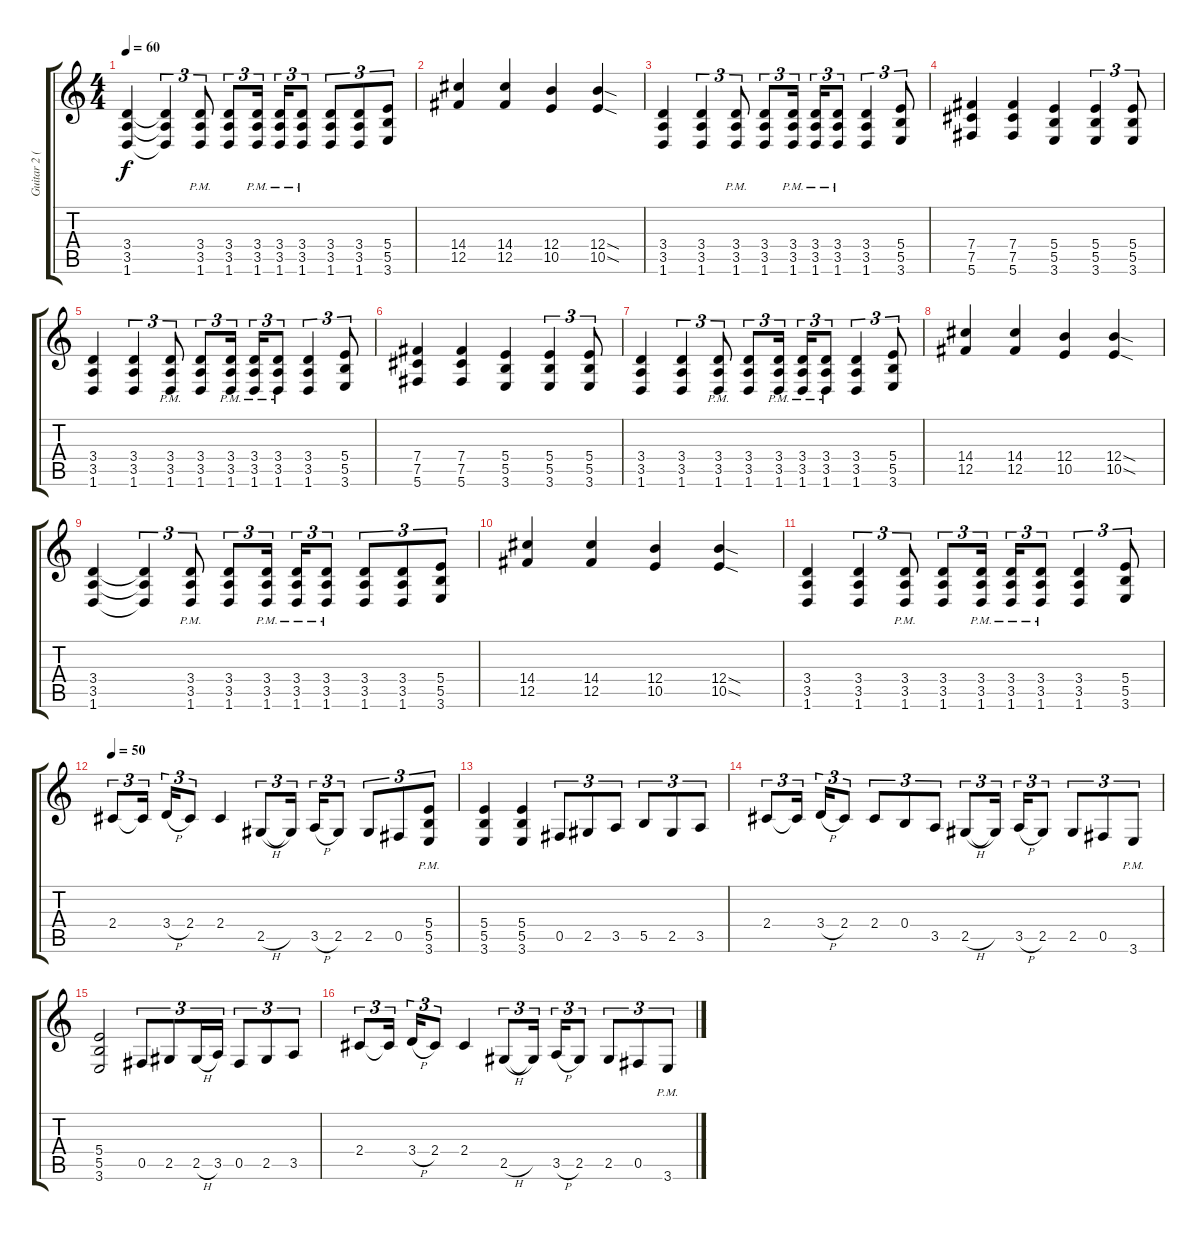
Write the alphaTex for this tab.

\track ("Guitar 2 (Distortion)" "Guitar 2 (") {instrument distortionguitar}
\staff {score tabs}
\tuning (Db4 Ab3 E3 B2 Gb2 Db2) {hide}
\ts (4 4)
\tempo 60
\clef g2
\ks c
(3.4 3.5 1.6).4{dy f} (3.4{t} 3.5{t} 1.6{t}).4{tu (3 2)} (3.4{pm} 3.5{pm} 1.6{pm}).8{tu (3 2)} (3.4 3.5 1.6).8{tu (3 2)} (3.4{pm} 3.5{pm} 1.6{pm}).16{tu (3 2)} (3.4{pm} 3.5{pm} 1.6{pm}).16{tu (3 2)} (3.4{pm} 3.5{pm} 1.6{pm}).8{tu (3 2)} (3.4 3.5 1.6).8{tu (3 2)} (3.4 3.5 1.6).8{tu (3 2)} (5.4 5.5 3.6).8{tu (3 2)} |
(14.4 12.5).4 (14.4 12.5).4 (12.4 10.5).4 (12.4{sod} 10.5{sod}).4 |
(3.4 3.5 1.6).4 (3.4 3.5 1.6).4{tu (3 2)} (3.4{pm} 3.5{pm} 1.6{pm}).8{tu (3 2)} (3.4 3.5 1.6).8{tu (3 2)} (3.4{pm} 3.5{pm} 1.6{pm}).16{tu (3 2)} (3.4{pm} 3.5{pm} 1.6{pm}).16{tu (3 2)} (3.4{pm} 3.5{pm} 1.6{pm}).8{tu (3 2)} (3.4 3.5 1.6).4{tu (3 2)} (5.4 5.5 3.6).8{tu (3 2)} |
(7.4 7.5 5.6).4 (7.4 7.5 5.6).4 (5.4 5.5 3.6).4 (5.4 5.5 3.6).4{tu (3 2)} (5.4 5.5 3.6).8{tu (3 2)} |
(3.4 3.5 1.6).4 (3.4 3.5 1.6).4{tu (3 2)} (3.4{pm} 3.5{pm} 1.6{pm}).8{tu (3 2)} (3.4 3.5 1.6).8{tu (3 2)} (3.4{pm} 3.5{pm} 1.6{pm}).16{tu (3 2)} (3.4{pm} 3.5{pm} 1.6{pm}).16{tu (3 2)} (3.4{pm} 3.5{pm} 1.6{pm}).8{tu (3 2)} (3.4 3.5 1.6).4{tu (3 2)} (5.4 5.5 3.6).8{tu (3 2)} |
(7.4 7.5 5.6).4 (7.4 7.5 5.6).4 (5.4 5.5 3.6).4 (5.4 5.5 3.6).4{tu (3 2)} (5.4 5.5 3.6).8{tu (3 2)} |
(3.4 3.5 1.6).4 (3.4 3.5 1.6).4{tu (3 2)} (3.4{pm} 3.5{pm} 1.6{pm}).8{tu (3 2)} (3.4 3.5 1.6).8{tu (3 2)} (3.4{pm} 3.5{pm} 1.6{pm}).16{tu (3 2)} (3.4{pm} 3.5{pm} 1.6{pm}).16{tu (3 2)} (3.4{pm} 3.5{pm} 1.6{pm}).8{tu (3 2)} (3.4 3.5 1.6).4{tu (3 2)} (5.4 5.5 3.6).8{tu (3 2)} |
(14.4 12.5).4 (14.4 12.5).4 (12.4 10.5).4 (12.4{sod} 10.5{sod}).4 |
(3.4 3.5 1.6).4 (3.4{t} 3.5{t} 1.6{t}).4{tu (3 2)} (3.4{pm} 3.5{pm} 1.6{pm}).8{tu (3 2)} (3.4 3.5 1.6).8{tu (3 2)} (3.4{pm} 3.5{pm} 1.6{pm}).16{tu (3 2)} (3.4{pm} 3.5{pm} 1.6{pm}).16{tu (3 2)} (3.4{pm} 3.5{pm} 1.6{pm}).8{tu (3 2)} (3.4 3.5 1.6).8{tu (3 2)} (3.4 3.5 1.6).8{tu (3 2)} (5.4 5.5 3.6).8{tu (3 2)} |
(14.4 12.5).4 (14.4 12.5).4 (12.4 10.5).4 (12.4{sod} 10.5{sod}).4 |
(3.4 3.5 1.6).4 (3.4 3.5 1.6).4{tu (3 2)} (3.4{pm} 3.5{pm} 1.6{pm}).8{tu (3 2)} (3.4 3.5 1.6).8{tu (3 2)} (3.4{pm} 3.5{pm} 1.6{pm}).16{tu (3 2)} (3.4{pm} 3.5{pm} 1.6{pm}).16{tu (3 2)} (3.4{pm} 3.5{pm} 1.6{pm}).8{tu (3 2)} (3.4 3.5 1.6).4{tu (3 2)} (5.4 5.5 3.6).8{tu (3 2)} |
\tempo 50
2.4.8{tu (3 2)} 2.4{t}.16{tu (3 2)} 3.4{h}.16{tu (3 2)} 2.4.8{tu (3 2)} 2.4.4 2.5{h}.8{tu (3 2)} 2.5{t}.16{tu (3 2)} 3.5{h}.16{tu (3 2)} 2.5.8{tu (3 2)} 2.5.8{tu (3 2)} 0.5.8{tu (3 2)} (5.4{pm} 5.5{pm} 3.6{pm}).8{tu (3 2)} |
(5.4 5.5 3.6).4 (5.4 5.5 3.6).4 0.5.8{tu (3 2)} 2.5.8{tu (3 2)} 3.5.8{tu (3 2)} 5.5.8{tu (3 2)} 2.5.8{tu (3 2)} 3.5.8{tu (3 2)} |
2.4.8{tu (3 2)} 2.4{t}.16{tu (3 2)} 3.4{h}.16{tu (3 2)} 2.4.8{tu (3 2)} 2.4.8{tu (3 2)} 0.4.8{tu (3 2)} 3.5.8{tu (3 2)} 2.5{h}.8{tu (3 2)} 2.5{t}.16{tu (3 2)} 3.5{h}.16{tu (3 2)} 2.5.8{tu (3 2)} 2.5.8{tu (3 2)} 0.5.8{tu (3 2)} 3.6{pm}.8{tu (3 2)} |
(5.4 5.5 3.6).2 0.5.8{tu (3 2)} 2.5.8{tu (3 2)} 2.5{h}.16{tu (3 2)} 3.5.16{tu (3 2)} 0.5.8{tu (3 2)} 2.5.8{tu (3 2)} 3.5.8{tu (3 2)} |
2.4.8{tu (3 2)} 2.4{t}.16{tu (3 2)} 3.4{h}.16{tu (3 2)} 2.4.8{tu (3 2)} 2.4.4 2.5{h}.8{tu (3 2)} 2.5{t}.16{tu (3 2)} 3.5{h}.16{tu (3 2)} 2.5.8{tu (3 2)} 2.5.8{tu (3 2)} 0.5.8{tu (3 2)} 3.6{pm}.8{tu (3 2)}
